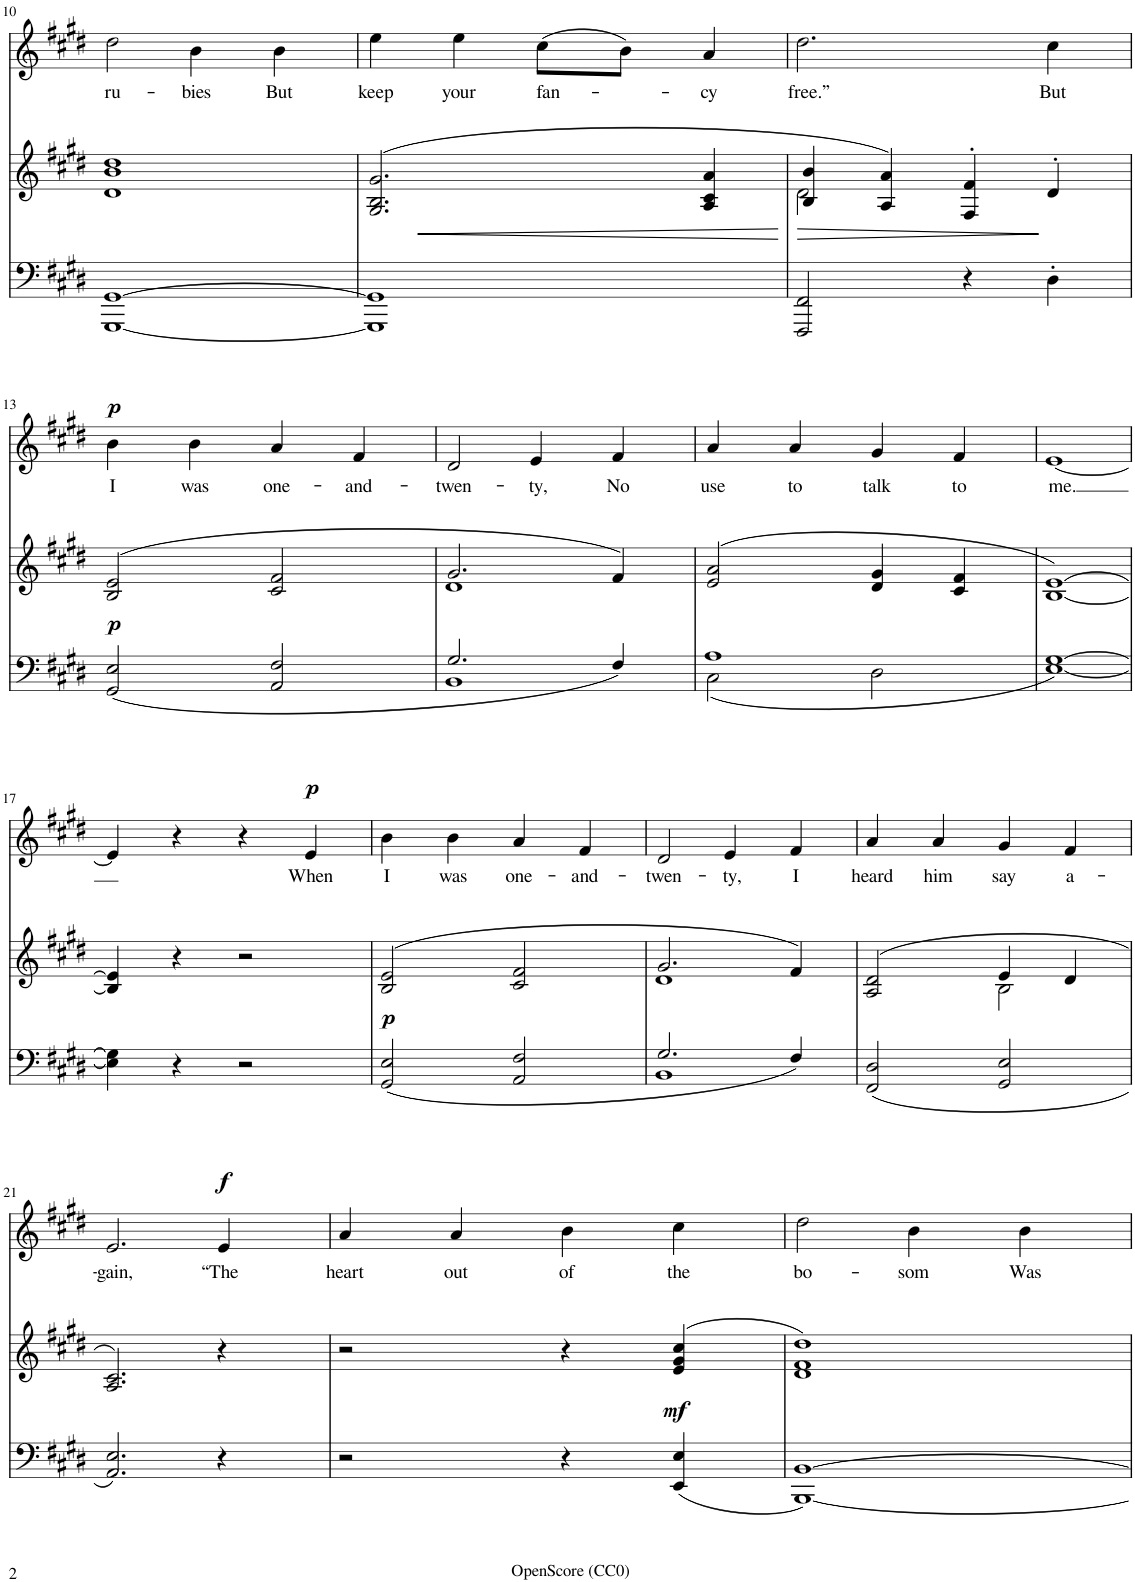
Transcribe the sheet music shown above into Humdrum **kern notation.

**kern	**kern	**dynam	**kern	**text	**dynam
*part2	*part2	*part2	*part1	*part1	*part1
*staff3	*staff2	*staff2/3	*staff1	*staff1	*staff1
*I"Pianoforte	*	*	*I"Voice	*	*
*I'Pno	*	*	*	*	*
!!LO:PB:g=z
*clefF4	*clefG2	*	*clefG2	*	*
*k[f#c#g#d#]	*k[f#c#g#d#]	*	*k[f#c#g#d#]	*	*
*M2/2	*M2/2	*	*M2/2	*	*
*met(c|)	*met(c|)	*	*met(c|)	*	*
=10	=10	=10	=10	=10	=10
!	!	!	!	!LO:LY:b	!
[1GGG# [1GG#	1d# 1b 1dd#	.	2dd#\	ru-	.
!	!	!	!	!LO:LY:b	!
.	.	.	4b\	-bies	.
!	!	!	!	!LO:LY:b	!
.	.	.	4b\	But	.
=11	=11	=11	=11	=11	=11
!	!	!LO:HP:b	!	!LO:LY:b	!
1GGG#] 1GG#]	(2.G#/ 2.B/ 2.g#/	<	4ee\	keep	.
!	!	!	!	!LO:LY:b	!
.	.	.	4ee\	your	.
!	!	!	!	!LO:LY:b	!
.	.	.	(8cc#\L	fan-	.
.	.	.	8b\J)	.	.
!	!	!	!	!LO:LY:b	!
.	4A/ 4c#/ 4a/	.	4a/	-cy	.
.	.	[	.	.	.
=12	=12	=12	=12	=12	=12
!	!	!LO:HP:b	!	!LO:LY:b	!
*	*^	*	*	*	*
2FFF#/ 2FF#/	4B/ 4b/	2d#\	>	2.dd#\	free.”	.
.	4A/ 4a/)	.	.	.	.	.
4r	4F#/'> 4f#/'>	2ryy	.	.	.	.
!	!	!	!	!	!LO:LY:b	!
4D#'\	4d#'>/	.	]	4cc#\	But	.
*	*v	*v	*	*	*	*
!!LO:LB:g=z
=13	=13	=13	=13	=13	=13
!	!	!LO:DY:a=2	!	!LO:LY:b	!LO:DY:a
2GG#/ 2E/	(>2B/ 2e/	p	4b\	I	p
!	!	!	!	!LO:LY:b	!
.	.	.	4b\	was	.
!	!	!	!	!LO:LY:b	!
2AA/ 2F#/	2c#/ 2f#/	.	4a/	one-	.
!	!	!	!	!LO:LY:b	!
.	.	.	4f#/	-and-	.
=14	=14	=14	=14	=14	=14
*^	*^	*	*	*	*
!	!	!	!	!	!	!LO:LY:b	!
2.G#/	1BB	2.g#/	1d#	.	2d#/	-twen-	.
!	!	!	!	!	!	!LO:LY:b	!
.	.	.	.	.	4e/	-ty,	.
!	!	!	!	!	!	!LO:LY:b	!
4F#/	.	4f#/)	.	.	4f#/	No	.
*	*	*v	*v	*	*	*	*
=15	=15	=15	=15	=15	=15	=15
!	!	!	!	!	!LO:LY:b	!
1A	2C#\	(>2e/ 2a/	.	4a/	use	.
!	!	!	!	!	!LO:LY:b	!
.	.	.	.	4a/	to	.
!	!	!	!	!	!LO:LY:b	!
.	2D#\	4d#/ 4g#/	.	4g#/	talk	.
!	!	!	!	!	!LO:LY:b	!
.	.	4c#/ 4f#/	.	4f#/	to	.
*v	*v	*	*	*	*	*
=16	=16	=16	=16	=16	=16
!	!	!	!	!LO:LY:b	!
[1E [1G#	[1B [1e)	.	[1e	me.	.
!!LO:LB:g=z
=17	=17	=17	=17	=17	=17
4E\] 4G#\]	4B/] 4e/]	.	4e/]	.	.
4r	4r	.	4r	.	.
2r	2r	.	4r	.	.
!	!	!	!	!LO:LY:b	!LO:DY:a
.	.	.	4e/	When	p
=18	=18	=18	=18	=18	=18
!	!	!LO:DY:a=2	!	!LO:LY:b	!
2GG#/ 2E/	(2B/ 2e/	p	4b\	I	.
!	!	!	!	!LO:LY:b	!
.	.	.	4b\	was	.
!	!	!	!	!LO:LY:b	!
2AA/ 2F#/	2c#/ 2f#/	.	4a/	one-	.
!	!	!	!	!LO:LY:b	!
.	.	.	4f#/	-and-	.
=19	=19	=19	=19	=19	=19
*^	*^	*	*	*	*
!	!	!	!	!	!	!LO:LY:b	!
2.G#/	1BB	2.g#/	1d#	.	2d#/	-twen-	.
!	!	!	!	!	!	!LO:LY:b	!
.	.	.	.	.	4e/	-ty,	.
!	!	!	!	!	!	!LO:LY:b	!
4F#/	.	4f#/)	.	.	4f#/	I	.
*v	*v	*	*	*	*	*	*
=20	=20	=20	=20	=20	=20	=20
!	!	!	!	!	!LO:LY:b	!
2FF#/ 2D#/	(>2A/ 2d#/	2ryy	.	4a/	heard	.
!	!	!	!	!	!LO:LY:b	!
.	.	.	.	4a/	him	.
!	!	!	!	!	!LO:LY:b	!
2GG#/ 2E/	4e/	2B\	.	4g#/	say	.
!	!	!	!	!	!LO:LY:b	!
.	4d#/	.	.	4f#/	a-	.
*	*v	*v	*	*	*	*
!!LO:LB:g=z
=21	=21	=21	=21	=21	=21
!	!	!	!	!LO:LY:b	!
2.AA/ 2.E/	2.A/ 2.c#/)	.	2.e/	-gain,	.
!	!	!	!	!LO:LY:b	!LO:DY:a
4r	4r	.	4e/	“The	f
=22	=22	=22	=22	=22	=22
!	!	!	!	!LO:LY:b	!
2r	2r	.	4a/	heart	.
!	!	!	!	!LO:LY:b	!
.	.	.	4a/	out	.
!	!	!	!	!LO:LY:b	!
4r	4r	.	4b\	of	.
!	!	!LO:DY:a=2	!	!LO:LY:b	!
4EE/ 4E/	(>4e/ 4g#/ 4cc#/	mf	4cc#\	the	.
=23	=23	=23	=23	=23	=23
!	!	!	!	!LO:LY:b	!
[1BBB [1BB	1d# 1f# 1dd#)	.	2dd#\	bo-	.
!	!	!	!	!LO:LY:b	!
.	.	.	4b\	-som	.
!	!	!	!	!LO:LY:b	!
.	.	.	4b\	Was	.
=	=	=	=	=	=
*-	*-	*-	*-	*-	*-
